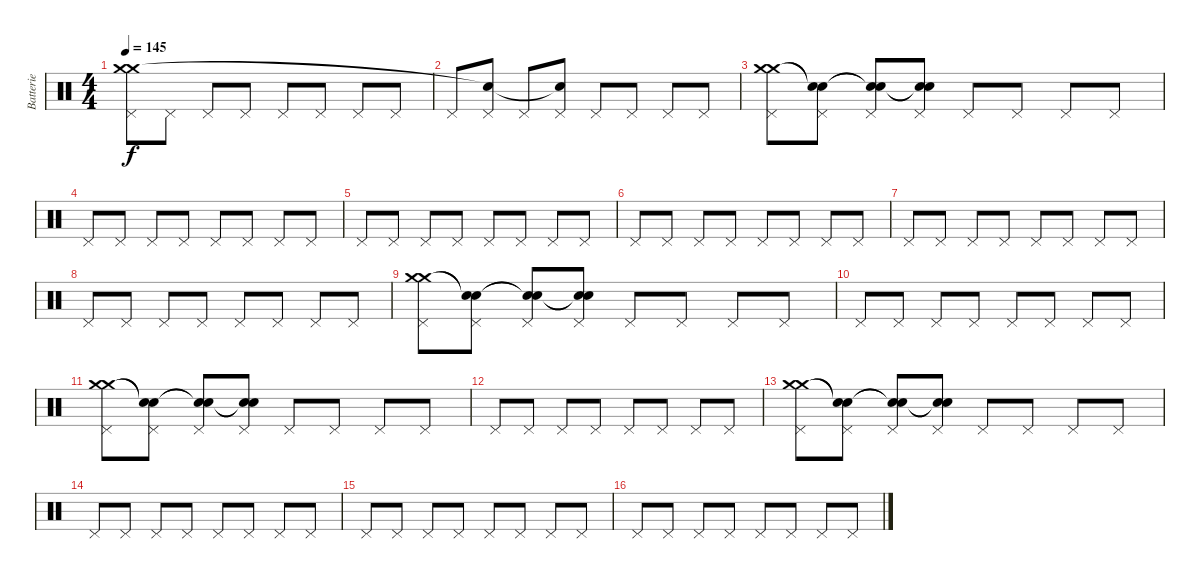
\track ("Batterie" "Batterie") {instrument percussion}
\staff {score}
\articulation defaults
\ts (4 4)
\tempo 145
\clef neutral
\ks c
("Pedal Hi-Hat (hit)" "Crash medium (hit)" "Crash medium (hit)").8{dy f} "Pedal Hi-Hat (hit)".8 "Pedal Hi-Hat (hit)".8 "Pedal Hi-Hat (hit)".8 "Pedal Hi-Hat (hit)".8 "Pedal Hi-Hat (hit)".8 "Pedal Hi-Hat (hit)".8 "Pedal Hi-Hat (hit)".8 |
"Pedal Hi-Hat (hit)".8 ("Pedal Hi-Hat (hit)" "Snare (hit)"{t}).8 "Pedal Hi-Hat (hit)".8 ("Pedal Hi-Hat (hit)" "Snare (hit)"{t}).8 "Pedal Hi-Hat (hit)".8 "Pedal Hi-Hat (hit)".8 "Pedal Hi-Hat (hit)".8 "Pedal Hi-Hat (hit)".8 |
("Pedal Hi-Hat (hit)" "Crash medium (hit)" "Crash medium (hit)").8 ("Pedal Hi-Hat (hit)" "Snare (hit)"{t} "Snare (hit)"{t}).8 ("Pedal Hi-Hat (hit)" "Snare (hit)"{t} "Snare (hit)"{t}).8 ("Pedal Hi-Hat (hit)" "Snare (hit)"{t} "Snare (hit)"{t}).8 "Pedal Hi-Hat (hit)".8 "Pedal Hi-Hat (hit)".8 "Pedal Hi-Hat (hit)".8 "Pedal Hi-Hat (hit)".8 |
"Pedal Hi-Hat (hit)".8 "Pedal Hi-Hat (hit)".8 "Pedal Hi-Hat (hit)".8 "Pedal Hi-Hat (hit)".8 "Pedal Hi-Hat (hit)".8 "Pedal Hi-Hat (hit)".8 "Pedal Hi-Hat (hit)".8 "Pedal Hi-Hat (hit)".8 |
"Pedal Hi-Hat (hit)".8 "Pedal Hi-Hat (hit)".8 "Pedal Hi-Hat (hit)".8 "Pedal Hi-Hat (hit)".8 "Pedal Hi-Hat (hit)".8 "Pedal Hi-Hat (hit)".8 "Pedal Hi-Hat (hit)".8 "Pedal Hi-Hat (hit)".8 |
"Pedal Hi-Hat (hit)".8 "Pedal Hi-Hat (hit)".8 "Pedal Hi-Hat (hit)".8 "Pedal Hi-Hat (hit)".8 "Pedal Hi-Hat (hit)".8 "Pedal Hi-Hat (hit)".8 "Pedal Hi-Hat (hit)".8 "Pedal Hi-Hat (hit)".8 |
"Pedal Hi-Hat (hit)".8 "Pedal Hi-Hat (hit)".8 "Pedal Hi-Hat (hit)".8 "Pedal Hi-Hat (hit)".8 "Pedal Hi-Hat (hit)".8 "Pedal Hi-Hat (hit)".8 "Pedal Hi-Hat (hit)".8 "Pedal Hi-Hat (hit)".8 |
"Pedal Hi-Hat (hit)".8 "Pedal Hi-Hat (hit)".8 "Pedal Hi-Hat (hit)".8 "Pedal Hi-Hat (hit)".8 "Pedal Hi-Hat (hit)".8 "Pedal Hi-Hat (hit)".8 "Pedal Hi-Hat (hit)".8 "Pedal Hi-Hat (hit)".8 |
("Pedal Hi-Hat (hit)" "Crash medium (hit)" "Crash medium (hit)").8 ("Pedal Hi-Hat (hit)" "Snare (hit)"{t} "Snare (hit)"{t}).8 ("Pedal Hi-Hat (hit)" "Snare (hit)"{t} "Snare (hit)"{t}).8 ("Pedal Hi-Hat (hit)" "Snare (hit)"{t} "Snare (hit)"{t}).8 "Pedal Hi-Hat (hit)".8 "Pedal Hi-Hat (hit)".8 "Pedal Hi-Hat (hit)".8 "Pedal Hi-Hat (hit)".8 |
"Pedal Hi-Hat (hit)".8 "Pedal Hi-Hat (hit)".8 "Pedal Hi-Hat (hit)".8 "Pedal Hi-Hat (hit)".8 "Pedal Hi-Hat (hit)".8 "Pedal Hi-Hat (hit)".8 "Pedal Hi-Hat (hit)".8 "Pedal Hi-Hat (hit)".8 |
("Pedal Hi-Hat (hit)" "Crash medium (hit)" "Crash medium (hit)").8 ("Pedal Hi-Hat (hit)" "Snare (hit)"{t} "Snare (hit)"{t}).8 ("Pedal Hi-Hat (hit)" "Snare (hit)"{t} "Snare (hit)"{t}).8 ("Pedal Hi-Hat (hit)" "Snare (hit)"{t} "Snare (hit)"{t}).8 "Pedal Hi-Hat (hit)".8 "Pedal Hi-Hat (hit)".8 "Pedal Hi-Hat (hit)".8 "Pedal Hi-Hat (hit)".8 |
"Pedal Hi-Hat (hit)".8 "Pedal Hi-Hat (hit)".8 "Pedal Hi-Hat (hit)".8 "Pedal Hi-Hat (hit)".8 "Pedal Hi-Hat (hit)".8 "Pedal Hi-Hat (hit)".8 "Pedal Hi-Hat (hit)".8 "Pedal Hi-Hat (hit)".8 |
("Pedal Hi-Hat (hit)" "Crash medium (hit)" "Crash medium (hit)").8 ("Pedal Hi-Hat (hit)" "Snare (hit)"{t} "Snare (hit)"{t}).8 ("Pedal Hi-Hat (hit)" "Snare (hit)"{t} "Snare (hit)"{t}).8 ("Pedal Hi-Hat (hit)" "Snare (hit)"{t} "Snare (hit)"{t}).8 "Pedal Hi-Hat (hit)".8 "Pedal Hi-Hat (hit)".8 "Pedal Hi-Hat (hit)".8 "Pedal Hi-Hat (hit)".8 |
"Pedal Hi-Hat (hit)".8 "Pedal Hi-Hat (hit)".8 "Pedal Hi-Hat (hit)".8 "Pedal Hi-Hat (hit)".8 "Pedal Hi-Hat (hit)".8 "Pedal Hi-Hat (hit)".8 "Pedal Hi-Hat (hit)".8 "Pedal Hi-Hat (hit)".8 |
"Pedal Hi-Hat (hit)".8 "Pedal Hi-Hat (hit)".8 "Pedal Hi-Hat (hit)".8 "Pedal Hi-Hat (hit)".8 "Pedal Hi-Hat (hit)".8 "Pedal Hi-Hat (hit)".8 "Pedal Hi-Hat (hit)".8 "Pedal Hi-Hat (hit)".8 |
"Pedal Hi-Hat (hit)".8 "Pedal Hi-Hat (hit)".8 "Pedal Hi-Hat (hit)".8 "Pedal Hi-Hat (hit)".8 "Pedal Hi-Hat (hit)".8 "Pedal Hi-Hat (hit)".8 "Pedal Hi-Hat (hit)".8 "Pedal Hi-Hat (hit)".8
